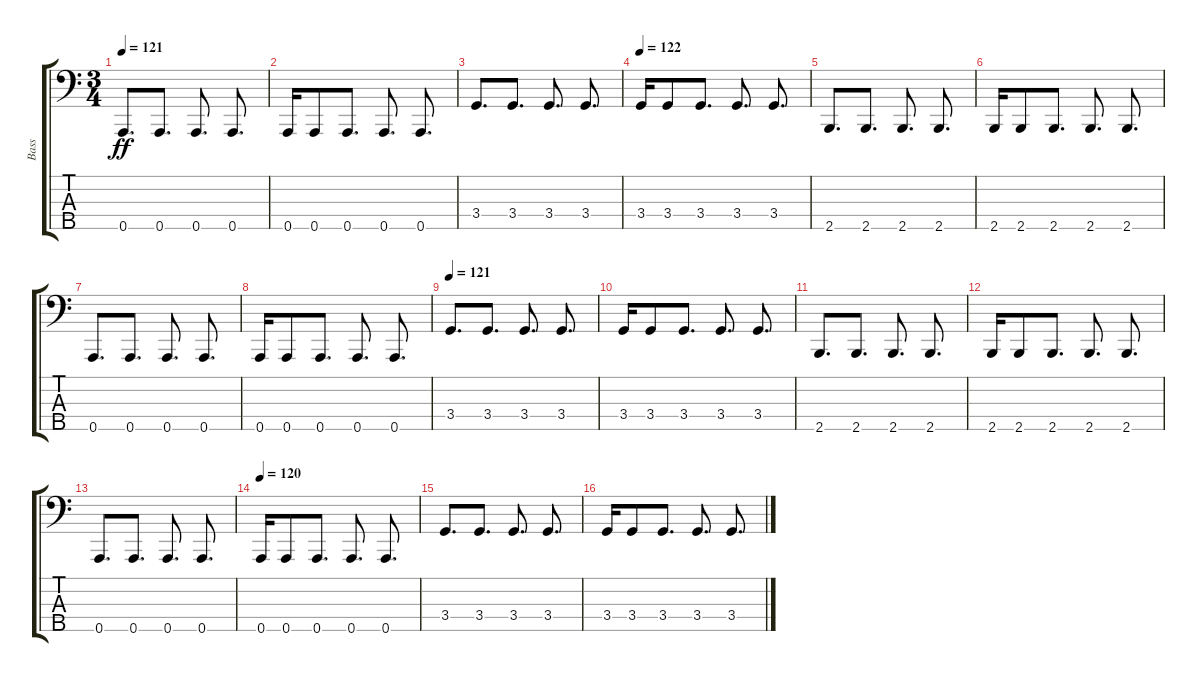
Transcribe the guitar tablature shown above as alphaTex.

\track ("Bass" "Bass") {instrument electricbassfinger}
\staff {score tabs}
\tuning (G2 D2 A1 E1 A0) {hide}
\ts (3 4)
\tempo 121
\clef f4
\ks c
0.5.8{d dy ff} 0.5.8{d} 0.5.8{d} 0.5.8{d} |
0.5.16 0.5.8 0.5.8{d} 0.5.8{d} 0.5.8{d} |
3.4.8{d} 3.4.8{d} 3.4.8{d} 3.4.8{d} |
\tempo 122
3.4.16 3.4.8 3.4.8{d} 3.4.8{d} 3.4.8{d} |
2.5.8{d} 2.5.8{d} 2.5.8{d} 2.5.8{d} |
2.5.16 2.5.8 2.5.8{d} 2.5.8{d} 2.5.8{d} |
0.5.8{d} 0.5.8{d} 0.5.8{d} 0.5.8{d} |
0.5.16 0.5.8 0.5.8{d} 0.5.8{d} 0.5.8{d} |
\tempo 121
3.4.8{d} 3.4.8{d} 3.4.8{d} 3.4.8{d} |
3.4.16 3.4.8 3.4.8{d} 3.4.8{d} 3.4.8{d} |
2.5.8{d} 2.5.8{d} 2.5.8{d} 2.5.8{d} |
2.5.16 2.5.8 2.5.8{d} 2.5.8{d} 2.5.8{d} |
0.5.8{d} 0.5.8{d} 0.5.8{d} 0.5.8{d} |
\tempo 120
0.5.16 0.5.8 0.5.8{d} 0.5.8{d} 0.5.8{d} |
3.4.8{d} 3.4.8{d} 3.4.8{d} 3.4.8{d} |
3.4.16 3.4.8 3.4.8{d} 3.4.8{d} 3.4.8{d}
